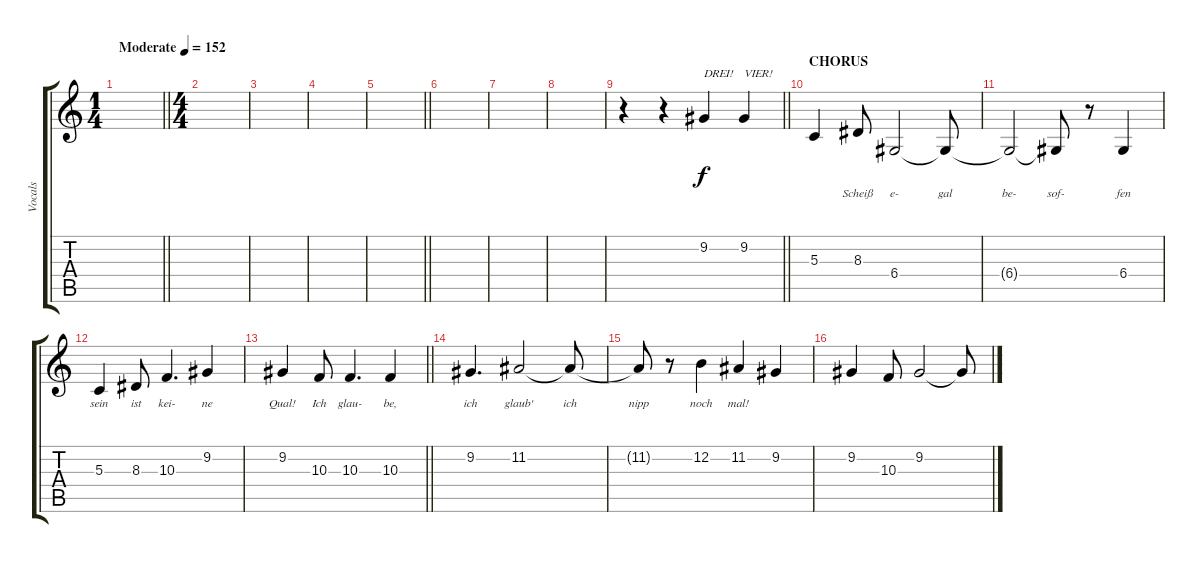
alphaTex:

\track ("Vocals" "Vocals") {instrument oboe}
\staff {score tabs}
\tuning (E4 B3 G3 D3 A2 D2) {hide}
\ts (1 4)
\tempo (152 "Moderate")
\clef g2
\barLineRight lightlight
\ks c
|
\ts (4 4)
|
|
|
\barLineRight lightlight
|
|
|
|
\barLineRight lightlight
r.4 r.4 9.2.4{txt "DREI!"} 9.2.4{txt "VIER!"} |
\section ("" "CHORUS")
5.3.4{lyrics (0 "") lyrics (1 "") lyrics (2 "") lyrics (3 "") lyrics (4 "")} 8.3.8{lyrics (0 "Scheiß") lyrics (1 "") lyrics (2 "") lyrics (3 "") lyrics (4 "")} 6.4.2{lyrics (0 "e-") lyrics (1 "") lyrics (2 "") lyrics (3 "") lyrics (4 "")} 6.4{t}.8{lyrics (0 "gal") lyrics (1 "") lyrics (2 "") lyrics (3 "") lyrics (4 "")} |
6.4{t}.2{lyrics (0 "be-") lyrics (1 "") lyrics (2 "") lyrics (3 "") lyrics (4 "")} 6.4{t}.8{lyrics (0 "sof-") lyrics (1 "") lyrics (2 "") lyrics (3 "") lyrics (4 "")} r.8 6.4.4{lyrics (0 "fen") lyrics (1 "") lyrics (2 "") lyrics (3 "") lyrics (4 "")} |
5.3.4{lyrics (0 "sein") lyrics (1 "") lyrics (2 "") lyrics (3 "") lyrics (4 "")} 8.3.8{lyrics (0 "ist") lyrics (1 "") lyrics (2 "") lyrics (3 "") lyrics (4 "")} 10.3.4{d lyrics (0 "kei-") lyrics (1 "") lyrics (2 "") lyrics (3 "") lyrics (4 "")} 9.2.4{lyrics (0 "ne") lyrics (1 "") lyrics (2 "") lyrics (3 "") lyrics (4 "")} |
\barLineRight lightlight
9.2.4{lyrics (0 "Qual!") lyrics (1 "") lyrics (2 "") lyrics (3 "") lyrics (4 "")} 10.3.8{lyrics (0 "Ich") lyrics (1 "") lyrics (2 "") lyrics (3 "") lyrics (4 "")} 10.3.4{d lyrics (0 "glau-") lyrics (1 "") lyrics (2 "") lyrics (3 "") lyrics (4 "")} 10.3.4{lyrics (0 "be,") lyrics (1 "") lyrics (2 "") lyrics (3 "") lyrics (4 "")} |
9.2.4{d lyrics (0 "ich") lyrics (1 "") lyrics (2 "") lyrics (3 "") lyrics (4 "")} 11.2.2{lyrics (0 "glaub'") lyrics (1 "") lyrics (2 "") lyrics (3 "") lyrics (4 "")} 11.2{t}.8{lyrics (0 "ich") lyrics (1 "") lyrics (2 "") lyrics (3 "") lyrics (4 "")} |
11.2{t}.8{lyrics (0 "nipp") lyrics (1 "") lyrics (2 "") lyrics (3 "") lyrics (4 "")} r.8 12.2.4{lyrics (0 "noch") lyrics (1 "") lyrics (2 "") lyrics (3 "") lyrics (4 "")} 11.2.4{lyrics (0 "mal!") lyrics (1 "") lyrics (2 "") lyrics (3 "") lyrics (4 "")} 9.2.4 |
9.2.4 10.3.8 9.2.2 9.2{t}.8
